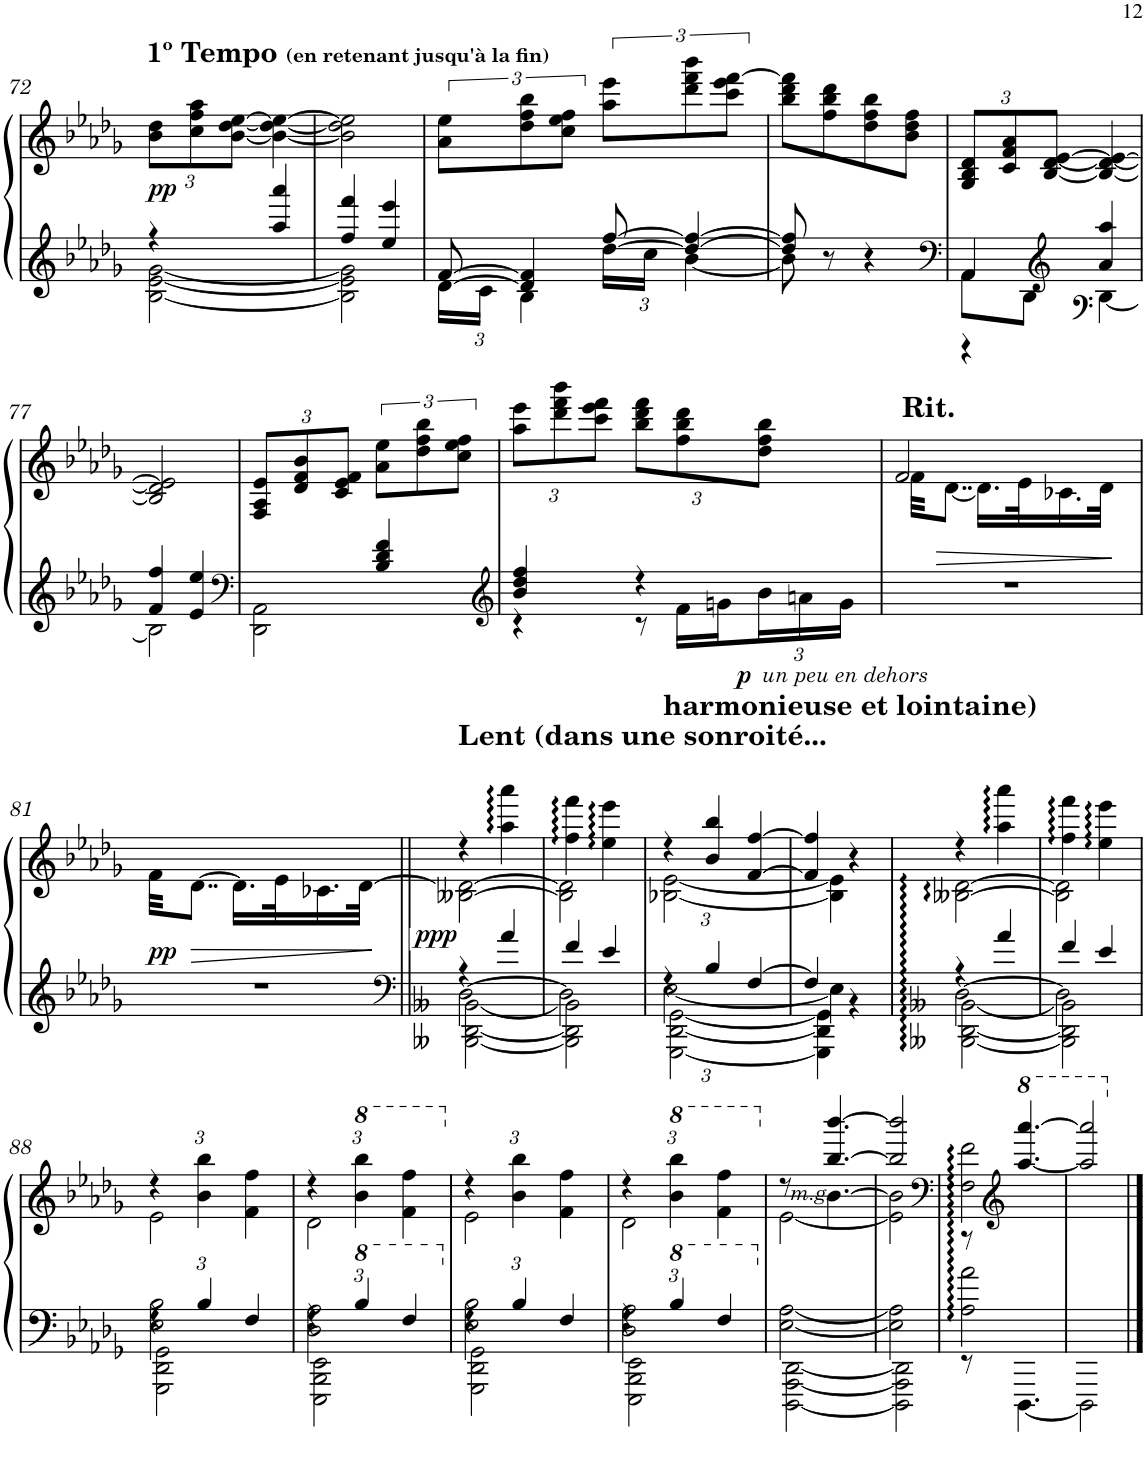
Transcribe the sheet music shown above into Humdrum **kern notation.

**kern	**kern	**dynam
*part1	*part1	*part1
*staff2	*staff1	*staff1/2
*I"Piano	*	*
*I'Pno	*	*
!!LO:PB:g=z
*clefG2	*clefG2	*
*k[b-e-a-d-g-]	*k[b-e-a-d-g-]	*
*M4/8	*M4/8	*
=72	=72	=72
*^	*	*
*	*	*Xbrackettup	*
!	!	!LO:TX:a:B:t=1	!
!	!	!LO:TX:a:t=o	!
!	!	!LO:TX:a:t=Tempo	!
!	!	!LO:TX:a:t=(en retenant jusqu'à la fin)	!
!	!	!	!LO:DY:b
4r	[2B-\ [2e-\ [2g-\	12b-\ 12dd-\L	pp
.	.	12cc\ 12ff\ 12aa-\	.
.	.	[12b-\ [12dd-\ [12ee-\J	.
4aa-/ 4aaa-/	.	4b-\_ 4dd-\_ 4ee-\_	.
=73	=73	=73	=73
4ff/ 4fff/	2B-\] 2e-\] 2g-\]	2b-\] 2dd-\] 2ee-\]	.
4ee-/ 4eee-/	.	.	.
=74	=74	=74	=74
*	*Xbrackettup	*brackettup	*
[12f/	[>24d-\LL	12a-\ 12ee-\L	.
.	24c\JJ	.	.
6d-/] 6f/]	6B-\	12dd-\ 12ff\ 12bb-\	.
.	.	12cc\ 12ee-\ 12ff\J	.
[12ff/	[>24dd-\LL	12aa-\ 12eee-\L	.
.	24cc\JJ	.	.
6dd-/_ 6ff/_	[6b-\	12ddd-\ 12fff\ 12bbb-\	.
.	.	12ccc\ 12eee-\ [12fff\J	.
=75	=75	=75	=75
8dd-/] 8ff/]	8b-\]	8bb-\ 8ddd-\ 8fff\]L	.
8r	8ryy	8ff\ 8bb-\ 8ddd-\	.
4r	4ryy	8dd-\ 8ff\ 8bb-\	.
.	.	8b-\ 8dd-\ 8ff\J	.
*v	*v	*	*
=76	=76	=76
*clefF4	*	*
*^	*	*
*	*^	*	*
*	*	*	*Xbrackettup	*
4AA-/	8AA-\L	4r	12G-/ 12B-/ 12d-/L	.
.	.	.	12c/ 12f/ 12a-/	.
.	8DD-\J	.	.	.
.	.	.	[12B-/ [12d-/ [12e-/J	.
*clefG2	*	*	*	*
4ryy	[4B-\	4a-/ 4aa-/	4B-/_ 4d-/_ 4e-/_	.
*	*v	*v	*	*
!!LO:LB:g=z
=77	=77	=77	=77
4f/ 4ff/	2B-\]	2B-/] 2d-/] 2e-/]	.
4e-/ 4ee-/	.	.	.
=78	=78	=78	=78
*clefF4	*	*	*
4ryy	2DD-\ 2AA-\	12F/ 12A-/ 12e-/L	.
.	.	12d-/ 12f/ 12b-/	.
.	.	12c/ 12e-/ 12f/J	.
*	*	*brackettup	*
4B-/ 4d-/ 4f/	.	12a-\ 12ee-\L	.
.	.	12dd-\ 12ff\ 12bb-\	.
.	.	12cc\ 12ee-\ 12ff\J	.
=79	=79	=79	=79
*clefG2	*	*	*
*	*	*Xbrackettup	*
4b-/ 4dd-/ 4ff/	4r	12aa-\ 12eee-\L	.
.	.	12ddd-\ 12fff\ 12bbb-\	.
.	.	12ccc\ 12eee-\ 12fff\J	.
*	*brackettup	*	*
4r	12r	12bb-\ 12ddd-\ 12fff\L	.
!	!	!	!LO:DY:b=2
!	!	!	!LO:DY:n=1:b=2
.	24f\LL	12ff\ 12bb-\ 12ddd-\	p other-dynamics
.	24gn\J	.	.
.	36b-\L	12dd-\ 12ff\ 12bb-\J	.
.	36an\	.	.
.	36g\JJ	.	.
=80	=80	=80	=80
*	*	*^	*
!	!	!LO:TX:a:B:t=Rit.	!	!
*v	*v	*	*	*
2r	2f/	32f\KKL	.
!	!	!	!LO:HP:b
.	.	[8..d-\J	>
.	.	16.d-\LL]	.
.	.	32e-\K	.
.	.	16.c-X\	.
.	.	32d-\JJk	.
!!LO:LB:g=z
=81	=81	=81	=81
!	!	!	!LO:DY:b
*	*v	*v	*
2r	32f\KKL	pp
.	[8..d-\J	.
.	16.d-\LL]	.
.	32e-\K	.
.	16.c-X\	.
.	[>32d-\JJk	.
.	.	]
=82||	=82||	=82||
*clefF4	*	*
*^	*^	*
*	*^	*	*	*
!	!	!	!LO:TX:a:B:t=Lent (dans une sonroité...	!	!
!	!	!	!	!	!LO:DY:a=2
[>2D-\	4r	[2BBB--X\ [2DD-\ [2BB--X\	4r	[>2B--X\ 2d-\_	ppp
.	4a-/	.	4aa-\ 4aaa-\	.	.
=83	=83	=83	=83	=83	=83
2D-\]	4f/	2BBB--\] 2DD-\] 2BB--\]	4ff\ 4fff\	2B--\] 2d-\]	.
.	4e-/	.	4ee-\ 4eee-\	.	.
=84	=84	=84	=84	=84	=84
*	*Xbrackettup	*	*	*	*
!	!	!	!LO:TX:a:B:t=harmonieuse et lointaine)	!	!
[2E-\	6r	[2GGG-\ [2DD-\ [2GG-\	6r	[2B-X\ [2e-\	.
.	6B-/	.	6b-/ 6bb-/	.	.
.	[6F/	.	[6f/ [6ff/	.	.
=85	=85	=85	=85	=85	=85
*	*	*	*	*^	*
4E-\]	4F/]	4GGG-\] 4DD-\] 4GG-\]	4f/] 4ff/]	4B-\] 4e-\]	4ryy	.
4ryy	4ryy	4r	4r	4ryy	4ryy	.
*	*	*	*	*v	*v	*
=86	=86	=86	=86	=86	=86
[>2D-\	4r	[2BBB--X\:: [2DD-\:: [2BB--X\::	4r	[>2B--X\ [>2d-\	.
.	4a-/	.	4aa-\ 4aaa-\	.	.
=87	=87	=87	=87	=87	=87
2D-\]	4f/	2BBB--\] 2DD-\] 2BB--\]	4ff\ 4fff\	2B--\] 2d-\]	.
.	4e-/	.	4ee-\ 4eee-\	.	.
!!LO:LB:g=z	!!
=88	=88	=88	=88	=88	=88
2E-\ 2B-\	6r	2GGG-\ 2DD-\ 2GG-\	6r	2e-\	.
.	6B-/	.	6b-\ 6bb-\	.	.
.	6F/	.	6f\ 6ff\	.	.
=89	=89	=89	=89	=89	=89
2D-\ 2A-\	6r	2EEE-\ 2BBB-\ 2EE-\	6r	2d-\	.
*8va	*	*	*	*	*
*	*	*	*8va	*	*
.	6b-/	.	6bb-\ 6bbb-\	.	.
.	6f/	.	6ff\ 6fff\	.	.
=90	=90	=90	=90	=90	=90
*X8va	*	*	*	*	*
*	*	*	*X8va	*	*
2E-\ 2B-\	6r	2GGG-\ 2DD-\ 2GG-\	6r	2e-\	.
.	6B-/	.	6b-\ 6bb-\	.	.
.	6F/	.	6f\ 6ff\	.	.
=91	=91	=91	=91	=91	=91
2D-\ 2A-\	6r	2EEE-\ 2BBB-\ 2EE-\	6r	2d-\	.
*8va	*	*	*	*	*
*	*	*	*8va	*	*
.	6b-/	.	6bb-\ 6bbb-\	.	.
.	6f/	.	6ff\ 6fff\	.	.
*v	*v	*v	*	*	*
*	*v	*v	*
=92	=92	=92
*X8va	*	*
*^	*	*
*	*	*X8va	*
*	*	*^	*
*	*	*	*^	*
[<2E-\ [<2A-\	[2DDD-\ [2AAA-\ [2DD-\	8r	[2e-\	8ryy	.
!	!	!LO:TX:a:i:t=m.g.	!	!	!
.	.	[4.bb-/ [4.bbb-/	.	[>4.b-\	.
*	*	*	*v	*v	*
=93	=93	=93	=93	=93
2E-\] 2A-\]	2DDD-\] 2AAA-\] 2DD-\]	2bb-/] 2bbb-/]	2e-\] 2b-\]	.
=94	=94	=94	=94	=94
*	*	*clefF4	*	*
2A-\:: 2a-\::	8r	2F\ 2f\	8r	.
*	*	*clefG2	*	*
*	*	*8va	*	*
.	[4.DDD-\	.	[<4.aaa-/ [4.aaaa-/	.
*v	*v	*	*	*
*	*v	*v	*
=95	=95	=95
2DDD-\]	2aaa-/] 2aaaa-/]	.
*	*X8va	*
==	==	==
*-	*-	*-
